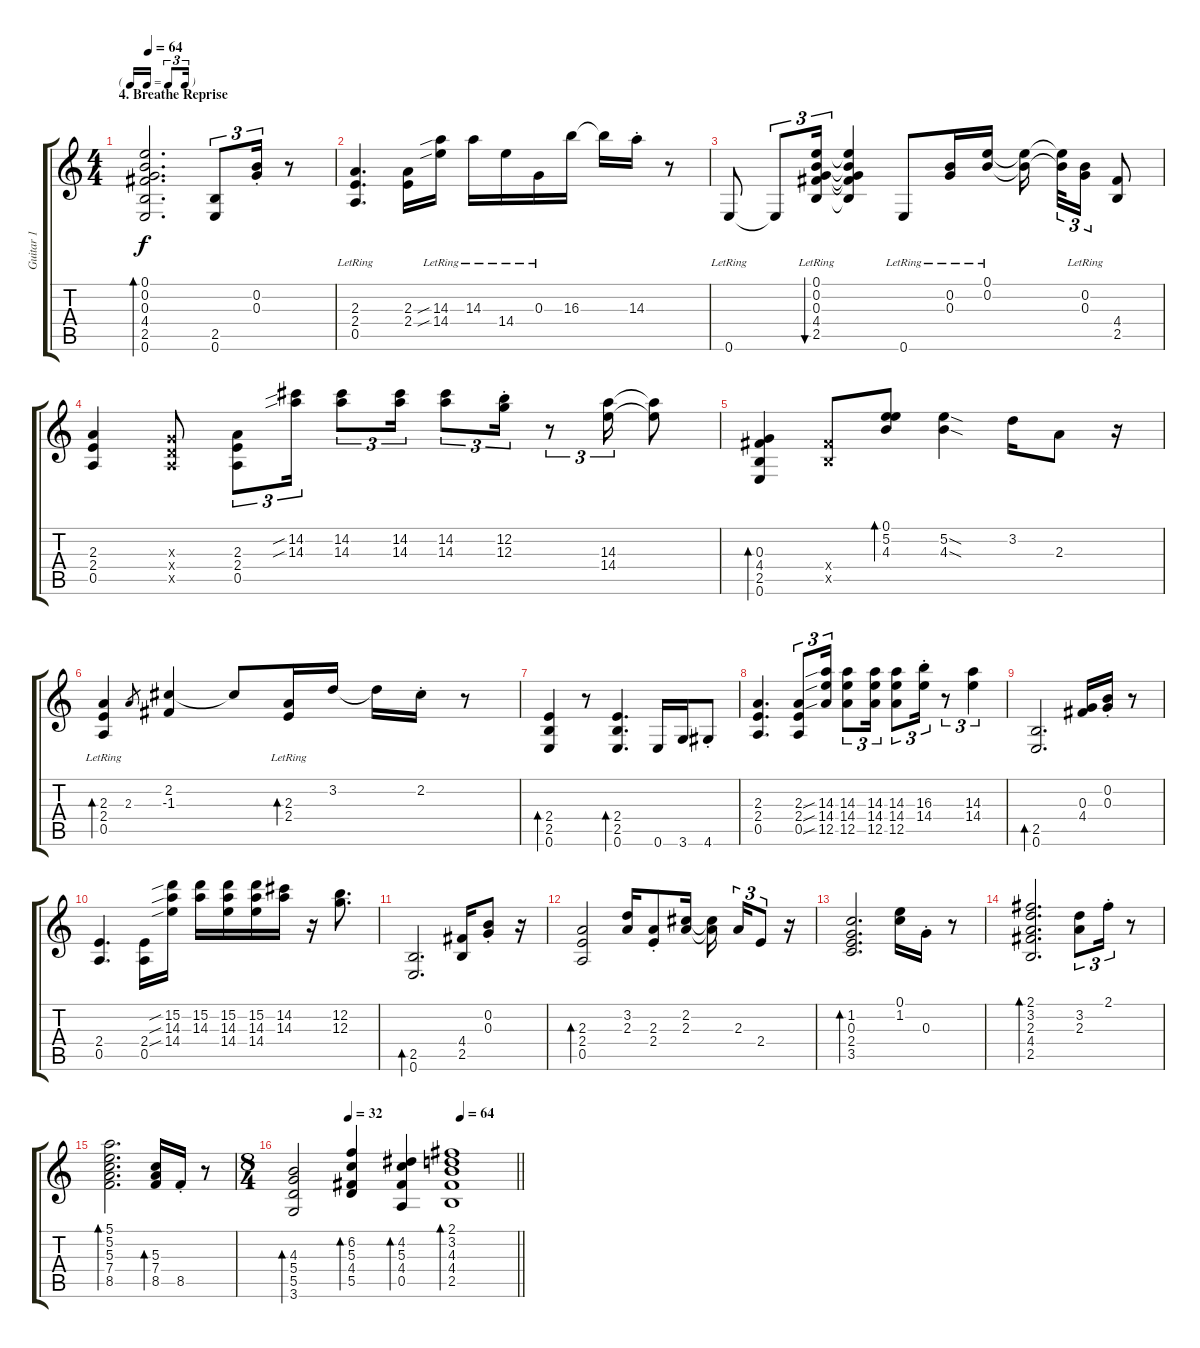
\track ("Guitar 1" "Guitar 1") {mute instrument electricguitarclean}
\staff {score tabs}
\tuning (E4 B3 G3 D3 A2 E2) {hide}
\ts (4 4)
\tf triplet16th
\section ("" "4. Breathe Reprise")
\tempo 64
\clef g2
\ks c
(0.1 0.2 0.3 4.4 2.5 0.6).2{d bd 120 dy f instrument electricguitarjazz} (2.5 0.6).8{tu (3 2)} (0.2{st} 0.3{st}).16{tu (3 2)} r.8 |
(2.3 2.4 0.5{lr}).4{d} (2.3 2.4).16 (14.3{sib} 14.4{sib lr}).16 14.3{lr}.16 14.4{lr}.16 0.3{lr}.16 16.3.16 16.3{t}.16 14.3{st}.16 r.8 |
0.6{lr}.8 0.6{t}.8{tu (3 2)} (0.1{lr} 0.2{lr} 0.3{lr} 4.4{lr} 2.5{lr}).16{tu (3 2) bu 120} (0.1{t} 0.2{t} 0.3{t} 4.4{t} 2.5{t}).4 0.6{lr}.8 (0.2 0.3{lr}).16 (0.1{lr} 0.2{lr}).16 (0.1{t} 0.2{t}).16{beam splitsecondary} (0.1{t} 0.2{t}).32{tu (3 2)} (0.2{lr} 0.3{lr}).16{tu (3 2)} (4.4 2.5).8 |
(2.3 2.4 0.5).4 (0.3{x} 0.4{x} 0.5{x}).8 (2.3 2.4 0.5).8{tu (3 2)} (14.2{sib} 14.3{sib}).16{tu (3 2)} (14.2 14.3).8{tu (3 2)} (14.2 14.3).16{tu (3 2)} (14.2 14.3).8{tu (3 2)} (12.2{st} 12.3{st}).16{tu (3 2)} r.8{tu (3 2)} (14.3 14.4).16{tu (3 2)} (14.3{t} 14.4{t}).8 |
(0.3 4.4 2.5 0.6).4{bd 30} (4.4{x} 2.5{x}).8 (0.1 5.2 4.3).8{bd 30} (5.2{sod} 4.3{sod}).4 3.2.16 2.3.8 r.16 |
(2.3 2.4{lr} 0.5{lr}).4{bd 30} 2.3.8{gr} (2.2 -1.3).4 2.2{t}.8 (2.3{lr} 2.4{lr}).16{bd 60} 3.2.16 3.2{t}.16 2.2{st}.16 r.8 |
(2.4 2.5 0.6).4{bd 60} r.8 (2.4 2.5 0.6).4{d bd 60} 0.6.16 3.6.16 4.6{st}.8 |
(2.3 2.4 0.5).4{d} (2.3 2.4 0.5).8{tu (3 2)} (14.3{sib} 14.4{sib} 12.5{sib}).16{tu (3 2)} (14.3 14.4 12.5).8{tu (3 2)} (14.3 14.4 12.5).16{tu (3 2)} (14.3 14.4 12.5).8{tu (3 2)} (16.3{st} 14.4{st}).16{tu (3 2)} r.8{tu (3 2)} (14.3 14.4).4{tu (3 2)} |
(2.5 0.6).2{d bd 120} (0.3 4.4).16 (0.2{st} 0.3{st}).16 r.8 |
(2.4 0.5).4{d} (2.4 0.5).16 (15.2{sib} 14.3{sib} 14.4{sib}).16 (15.2 14.3).16 (15.2 14.3 14.4).16 (15.2 14.3 14.4).16 (14.2 14.3).16 r.16 (12.2 12.3).8{d} |
(2.5 0.6).2{d bd 120} (4.4 2.5).16 (0.2{st} 0.3{st}).8 r.16 |
(2.3 2.4 0.5).2{bd 60} (3.2 2.3).16 (2.3{st} 2.4{st}).8 (2.2 2.3).16 (2.2{t} 2.3{t}).16{beam splitsecondary} 2.3.16{tu (3 2)} 2.4.8{tu (3 2)} r.16 |
(1.2 0.3 2.4 3.5).2{d bd 60} (0.1 1.2).16 0.3{st}.16 r.8 |
(2.1 3.2 2.3 4.4 2.5).2{d bd 240} (3.2 2.3).8{tu (3 2)} 2.1{st}.16{tu (3 2)} r.8 |
(5.1 5.2 5.3 7.4 8.5).2{d bd 120} (5.3 7.4 8.5).16{bd 120} 8.5{st}.16 r.8 |
\ts (8 4)
\tempo (32 0.25)
\tempo (64 0.75)
\barLineRight lightlight
(4.3 5.4 5.5 3.6).2{bd 240} (6.2 5.3 4.4 5.5).4{bd 120} (4.2 5.3 4.4 0.5).4{bd 120} (2.1 3.2 4.3 4.4 2.5).1{bd 120}
